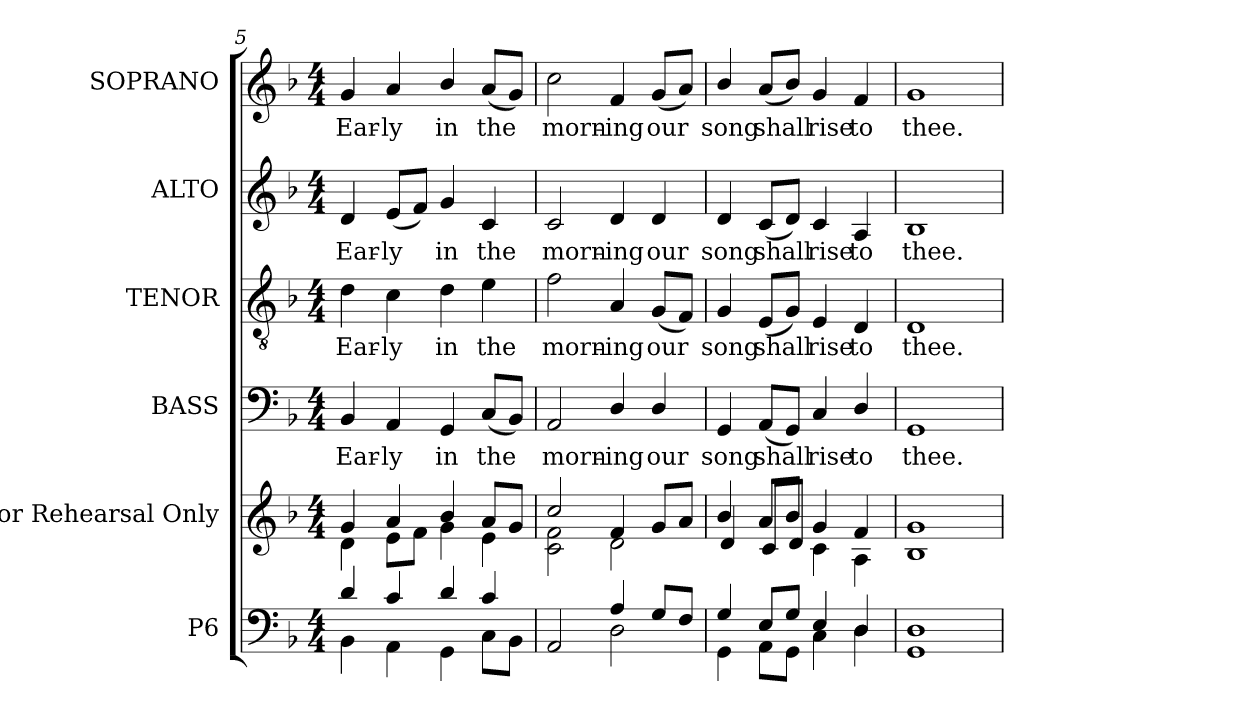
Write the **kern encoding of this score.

**kern	**kern	**kern	**text	**kern	**text	**kern	**text	**kern	**text
*part6	*part5	*part4	*part4	*part3	*part3	*part2	*part2	*part1	*part1
*staff6	*staff5	*staff4	*staff4	*staff3	*staff3	*staff2	*staff2	*staff1	*staff1
*I"P6	*I"For Rehearsal Only	*I"BASS	*	*I"TENOR	*	*I"ALTO	*	*I"SOPRANO	*
*	*	*I'B.	*	*I'T.	*	*I'A.	*	*I'S.	*
!!LO:LB:g=z
*clefF4	*clefG2	*clefF4	*	*clefGv2	*	*clefG2	*	*clefG2	*
*	*	*	*	*ITrd7c12	*	*	*	*	*
*k[b-]	*k[b-]	*k[b-]	*	*k[b-]	*	*k[b-]	*	*k[b-]	*
*F:	*F:	*F:	*	*F:	*	*F:	*	*F:	*
*M4/4	*M4/4	*M4/4	*	*M4/4	*	*M4/4	*	*M4/4	*
=5	=5	=5	=5	=5	=5	=5	=5	=5	=5
*^	*^	*	*	*	*	*	*	*	*
!	!	!	!	!	!LO:LY:b:color=#000000	!	!	!	!	!	!
!	!	!	!	!	!	!	!LO:LY:b:color=#000000	!	!	!	!
!	!	!	!	!	!	!	!	!	!LO:LY:b:color=#000000	!	!
!	!	!	!	!	!	!	!	!	!	!	!LO:LY:b:color=#000000
4di/	4BB-i\	4gi/	4di\	4BB-i/	Ear-	4Di\	Ear-	4di/	Ear-	4gi/	Ear-
!	!	!	!	!	!LO:LY:b:color=#000000	!	!	!	!	!	!
!	!	!	!	!	!	!	!LO:LY:b:color=#000000	!	!	!	!
!	!	!	!	!	!	!	!	!	!LO:LY:b:color=#000000	!	!
!	!	!	!	!	!	!	!	!	!	!	!LO:LY:b:color=#000000
4ci/	4AAi\	4ai/	8ei\L	4AAi/	-ly	4Ci\	-ly	(8ei/L	-ly	4ai/	-ly
.	.	.	8fi\J	.	.	.	.	8fi/J)	.	.	.
!	!	!	!	!	!LO:LY:b:color=#000000	!	!	!	!	!	!
!	!	!	!	!	!	!	!LO:LY:b:color=#000000	!	!	!	!
!	!	!	!	!	!	!	!	!	!LO:LY:b:color=#000000	!	!
!	!	!	!	!	!	!	!	!	!	!	!LO:LY:b:color=#000000
4di/	4GGi\	4b-i/	4gi\	4GGi/	in	4Di\	in	4gi/	in	4b-i/	in
!	!	!	!	!	!LO:LY:b:color=#000000	!	!	!	!	!	!
!	!	!	!	!	!	!	!LO:LY:b:color=#000000	!	!	!	!
!	!	!	!	!	!	!	!	!	!LO:LY:b:color=#000000	!	!
!	!	!	!	!	!	!	!	!	!	!	!LO:LY:b:color=#000000
4ci/	8Ci\L	8ai/L	4ei\	(8Ci/L	the	4Ei\	the	4ci/	the	(8ai/L	the
.	8BB-i\J	8gi/J	.	8BB-i/J)	.	.	.	.	.	8gi/J)	.
=6	=6	=6	=6	=6	=6	=6	=6	=6	=6	=6	=6
!	!	!	!	!	!LO:LY:b:color=#000000	!	!	!	!	!	!
!	!	!	!	!	!	!	!LO:LY:b:color=#000000	!	!	!	!
!	!	!	!	!	!	!	!	!	!LO:LY:b:color=#000000	!	!
!	!	!	!	!	!	!	!	!	!	!	!LO:LY:b:color=#000000
2ryy	2AAi/	2cci/	2ci\ 2fi	2AAi/	morn-	2Fi\	morn-	2ci/	morn-	2cci\	morn-
!	!	!	!	!	!LO:LY:b:color=#000000	!	!	!	!	!	!
!	!	!	!	!	!	!	!LO:LY:b:color=#000000	!	!	!	!
!	!	!	!	!	!	!	!	!	!LO:LY:b:color=#000000	!	!
!	!	!	!	!	!	!	!	!	!	!	!LO:LY:b:color=#000000
4Ai/	2Di\	4fi/	2di\	4Di/	-ing	4AAi/	-ing	4di/	-ing	4fi/	-ing
!	!	!	!	!	!LO:LY:b:color=#000000	!	!	!	!	!	!
!	!	!	!	!	!	!	!LO:LY:b:color=#000000	!	!	!	!
!	!	!	!	!	!	!	!	!	!LO:LY:b:color=#000000	!	!
!	!	!	!	!	!	!	!	!	!	!	!LO:LY:b:color=#000000
8Gi/L	.	8gi/L	.	4Di/	our	(8GGi/L	our	4di/	our	(8gi/L	our
8Fi/J	.	8ai/J	.	.	.	8FFi/J)	.	.	.	8ai/J)	.
=7	=7	=7	=7	=7	=7	=7	=7	=7	=7	=7	=7
!	!	!	!	!	!LO:LY:b:color=#000000	!	!	!	!	!	!
!	!	!	!	!	!	!	!LO:LY:b:color=#000000	!	!	!	!
!	!	!	!	!	!	!	!	!	!LO:LY:b:color=#000000	!	!
!	!	!	!	!	!	!	!	!	!	!	!LO:LY:b:color=#000000
4Gi/	4GGi\	4b-i/	4di/	4GGi/	song	4GGi/	song	4di/	song	4b-i/	song
!	!	!	!	!	!LO:LY:b:color=#000000	!	!	!	!	!	!
!	!	!	!	!	!	!	!LO:LY:b:color=#000000	!	!	!	!
!	!	!	!	!	!	!	!	!	!LO:LY:b:color=#000000	!	!
!	!	!	!	!	!	!	!	!	!	!	!LO:LY:b:color=#000000
8Ei/L	8AAi\L	8ai/L	8ci/L	(8AAi/L	shall	(8EEi/L	shall	(8ci/L	shall	(8ai/L	shall
8Gi/J	8GGi\J	8b-i/J	8di/J	8GGi/J)	.	8GGi/J)	.	8di/J)	.	8b-i/J)	.
!	!	!	!	!	!LO:LY:b:color=#000000	!	!	!	!	!	!
!	!	!	!	!	!	!	!LO:LY:b:color=#000000	!	!	!	!
!	!	!	!	!	!	!	!	!	!LO:LY:b:color=#000000	!	!
!	!	!	!	!	!	!	!	!	!	!	!LO:LY:b:color=#000000
4Ei/	4Ci\	4gi/	4ci\	4Ci/	rise	4EEi/	rise	4ci/	rise	4gi/	rise
!	!	!	!	!	!LO:LY:b:color=#000000	!	!	!	!	!	!
!	!	!	!	!	!	!	!LO:LY:b:color=#000000	!	!	!	!
!	!	!	!	!	!	!	!	!	!LO:LY:b:color=#000000	!	!
!	!	!	!	!	!	!	!	!	!	!	!LO:LY:b:color=#000000
4Di/	4Di\	4fi/	4Ai\	4Di/	to	4DDi/	to	4Ai/	to	4fi/	to
=8	=8	=8	=8	=8	=8	=8	=8	=8	=8	=8	=8
!	!	!	!	!	!LO:LY:b:color=#000000	!	!	!	!	!	!
!	!	!	!	!	!	!	!LO:LY:b:color=#000000	!	!	!	!
!	!	!	!	!	!	!	!	!	!LO:LY:b:color=#000000	!	!
!	!	!	!	!	!	!	!	!	!	!	!LO:LY:b:color=#000000
1Di	1GGi	1gi	1B-i	1GGi	thee.	1DDi	thee.	1B-i	thee.	1gi	thee.
*v	*v	*	*	*	*	*	*	*	*	*	*
*	*v	*v	*	*	*	*	*	*	*	*
=	=	=	=	=	=	=	=	=	=
*-	*-	*-	*-	*-	*-	*-	*-	*-	*-
